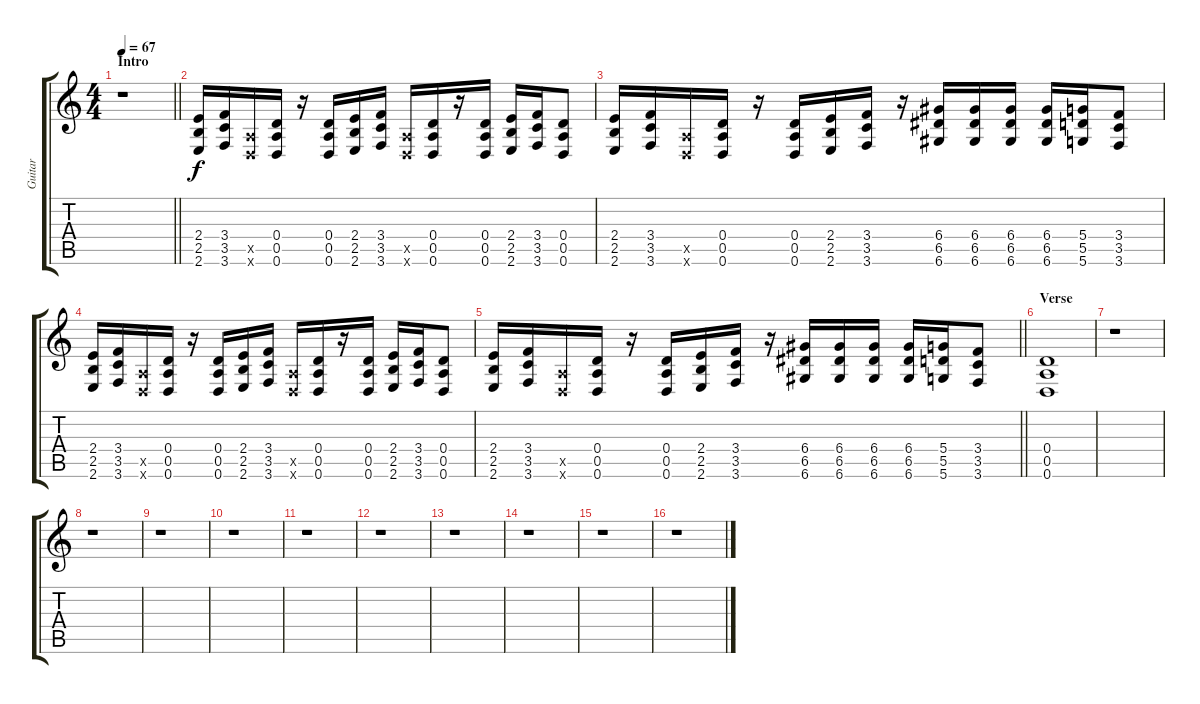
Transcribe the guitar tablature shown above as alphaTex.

\track ("Guitar" "Guitar") {instrument distortionguitar}
\staff {score tabs}
\tuning (E4 B3 G3 D3 A2 D2) {hide}
\ts (4 4)
\section ("" "Intro")
\tempo 67
\clef g2
\barLineRight lightlight
\ks c
r.1{dy f instrument distortionguitar} |
(2.4 2.5 2.6).16 (3.4 3.5 3.6).16 (0.5{x} 0.6{x}).16 (0.4 0.5 0.6).16 r.16 (0.4 0.5 0.6).16 (2.4 2.5 2.6).16 (3.4 3.5 3.6).16 (0.5{x} 0.6{x}).16 (0.4 0.5 0.6).16 r.16 (0.4 0.5 0.6).16 (2.4 2.5 2.6).16 (3.4 3.5 3.6).16 (0.4 0.5 0.6).8 |
(2.4 2.5 2.6).16 (3.4 3.5 3.6).16 (0.5{x} 0.6{x}).16 (0.4 0.5 0.6).16 r.16 (0.4 0.5 0.6).16 (2.4 2.5 2.6).16 (3.4 3.5 3.6).16 r.16 (6.4 6.5 6.6).16 (6.4 6.5 6.6).16 (6.4 6.5 6.6).16 (6.4 6.5 6.6).16 (5.4 5.5 5.6).16 (3.4 3.5 3.6).8 |
(2.4 2.5 2.6).16 (3.4 3.5 3.6).16 (0.5{x} 0.6{x}).16 (0.4 0.5 0.6).16 r.16 (0.4 0.5 0.6).16 (2.4 2.5 2.6).16 (3.4 3.5 3.6).16 (0.5{x} 0.6{x}).16 (0.4 0.5 0.6).16 r.16 (0.4 0.5 0.6).16 (2.4 2.5 2.6).16 (3.4 3.5 3.6).16 (0.4 0.5 0.6).8 |
\barLineRight lightlight
(2.4 2.5 2.6).16 (3.4 3.5 3.6).16 (0.5{x} 0.6{x}).16 (0.4 0.5 0.6).16 r.16 (0.4 0.5 0.6).16 (2.4 2.5 2.6).16 (3.4 3.5 3.6).16 r.16 (6.4 6.5 6.6).16 (6.4 6.5 6.6).16 (6.4 6.5 6.6).16 (6.4 6.5 6.6).16 (5.4 5.5 5.6).16 (3.4 3.5 3.6).8 |
\section ("" "Verse")
(0.4 0.5 0.6).1{volume 2} |
r.1 |
r.1{volume 16} |
r.1 |
r.1 |
r.1 |
r.1 |
r.1 |
r.1 |
r.1 |
r.1
